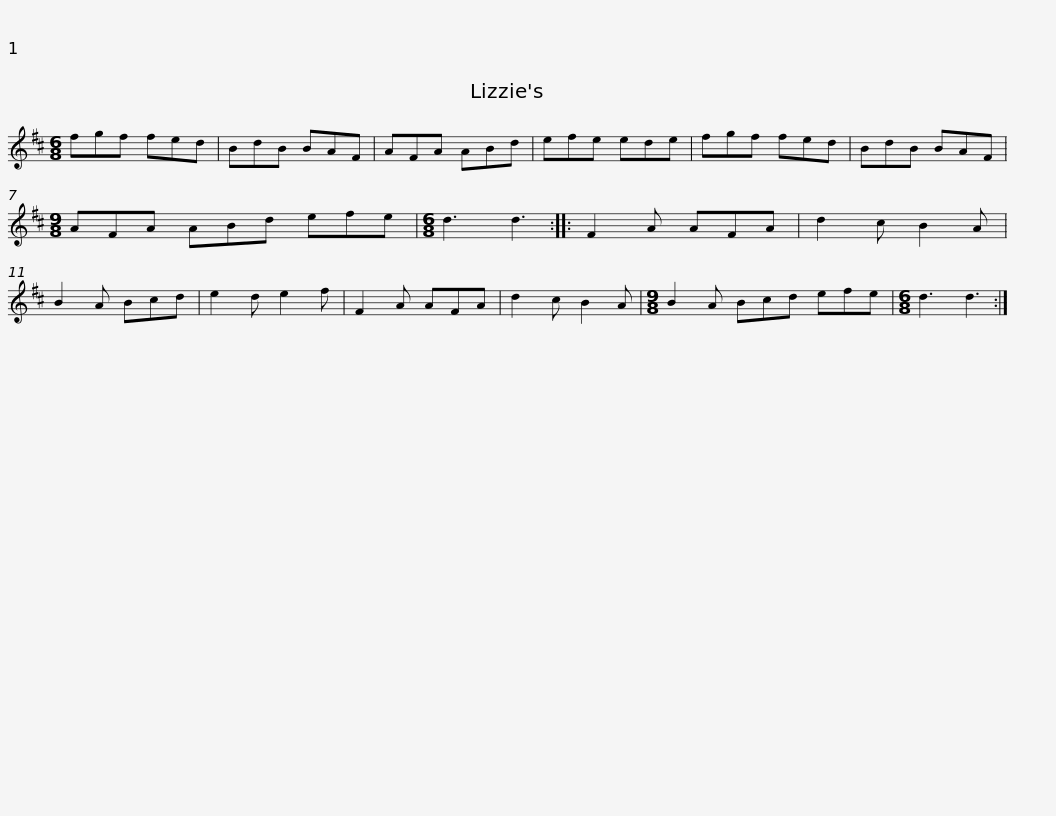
X:1
L:1/8
M:6/8
I:linebreak $
K:D
V:1 treble
V:1
 fgf fed | BdB BAF | AFA ABd | efe ede | fgf fed | %5
 BdB BAF |$[M:9/8] AFA ABd efe |[M:6/8] d3 d3 :: F2 A AFA | d2 c B2 A | %10
 B2 A Bcd | e2 d e2 f | F2 A AFA |$ d2 c B2 A |[M:9/8] B2 A Bcd efe | %15
[M:6/8] d3 d3 :| %16
